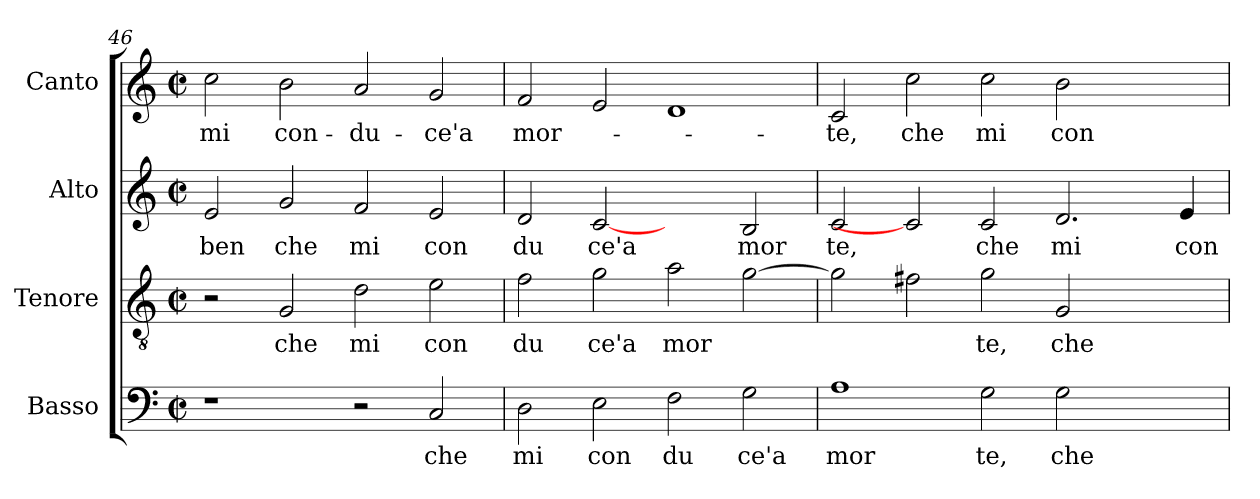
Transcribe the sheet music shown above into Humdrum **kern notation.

**kern	**text	**kern	**text	**kern	**text	**kern	**text
*part4	*part4	*part3	*part3	*part2	*part2	*part1	*part1
*staff4	*staff4	*staff3	*staff3	*staff2	*staff2	*staff1	*staff1
*I"Basso	*	*I"Tenore	*	*I"Alto	*	*I"Canto	*
!!LO:LB:g=z
*clefF4	*	*clefGv2	*	*clefG2	*	*clefG2	*
*M2/2	*	*M2/2	*	*M2/2	*	*M2/2	*
*met(c|)	*	*met(c|)	*	*met(c|)	*	*met(c|)	*
=46	=46	=46	=46	=46	=46	=46	=46
!	!	!	!	!	!LO:LY:b:cj	!	!LO:LY:b:cj
1r	.	2r	.	2e/	ben	2cc\	mi
!	!	!	!LO:LY:b:cj	!	!LO:LY:b:cj	!	!LO:LY:b:cj
.	.	2G/	che	2g/	che	2b\	con-
!	!	!	!LO:LY:b:cj	!	!LO:LY:b:cj	!	!LO:LY:b:cj
2r	.	2d\	mi	2f/	mi	2a/	-du-
!	!LO:LY:b:cj	!	!LO:LY:b:cj	!	!LO:LY:b:cj	!	!LO:LY:b:cj
2C/	che	2e\	con	2e/	con	2g/	-ce'a
=47	=47	=47	=47	=47	=47	=47	=47
!	!LO:LY:b:cj	!	!LO:LY:b:cj	!	!LO:LY:b:cj	!	!LO:LY:b
2D\	mi	2f\	du	2d/	du	2f/	mor-
!	!LO:LY:b:cj	!	!LO:LY:b:cj	!	!LO:LY:b:cj	!	!
2E\	con	2g\	ce'a	[2c	ce'a	2e/	.
!	!LO:LY:b:cj	!	!LO:LY:b	!	!	!	!
2F\	du	2a\	mor	2ryy	.	1d	.
!	!LO:LY:b:cj	!	!	!	!LO:LY:b:cj	!	!
2G\	ce'a	[>2g\	.	2B/	mor	.	.
=48	=48	=48	=48	=48	=48	=48	=48
!	!LO:LY:b:cj	!	!	!	!LO:LY:b:cj	!	!LO:LY:b:cj
1A	mor	2g\]	.	2c/	te,	2c/	-te,
!	!	!	!	!	!	!	!LO:LY:b:cj
.	.	2f#\	.	2c]	.	2cc\	che
!	!LO:LY:b:cj	!	!LO:LY:b:cj	!	!LO:LY:b:cj	!	!LO:LY:b:cj
2G\	te,	2g\	te,	2c/	che	2cc\	mi
!	!LO:LY:b:cj	!	!LO:LY:b:cj	!	!LO:LY:b:cj	!	!LO:LY:b:cj
2G\	che	2G/	che	2.d/	mi	2b\	con-
2ryy	.	2ryy	.	.	.	2ryy	.
!	!	!	!	!	!LO:LY:b:cj	!	!
.	.	.	.	4e/	con	.	.
=	=	=	=	=	=	=	=
*-	*-	*-	*-	*-	*-	*-	*-
